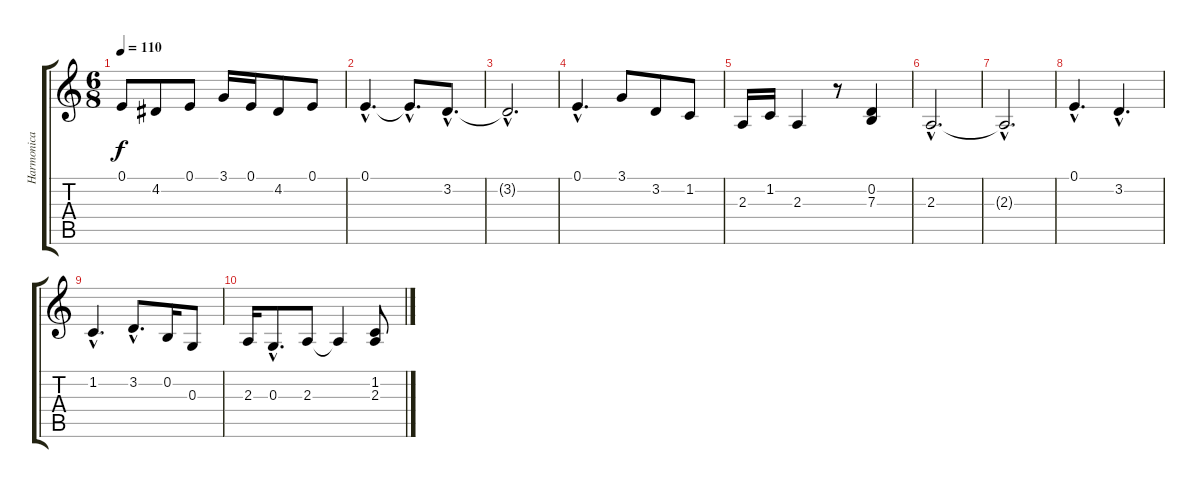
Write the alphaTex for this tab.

\track ("Harmonica" "Harmonica") {instrument harmonica}
\staff {score tabs}
\tuning (E4 B3 G3 D3 A2 E2) {hide}
\ts (6 8)
\tempo 110
\clef g2
\ks c
0.1.8{dy f} 4.2.8 0.1.8 3.1.16 0.1.16 4.2.8 0.1.8 |
0.1{hac}.4{d} 0.1{hac t}.8{d} 3.2{hac}.8{d} |
3.2{hac t}.2{d} |
0.1{hac}.4{d} 3.1.8 3.2.8 1.2.8 |
2.3.16 1.2.16 2.3.4 r.8 (0.2 7.3).4 |
2.3{hac}.2{d} |
2.3{hac t}.2{d} |
0.1{hac}.4{d} 3.2{hac}.4{d} |
1.2{hac}.4{d} 3.2{hac}.8{d} 0.2.16 0.3.8 |
2.3.16 0.3{hac}.8{d} 2.3.8 2.3{t}.4 (1.2 2.3).8
